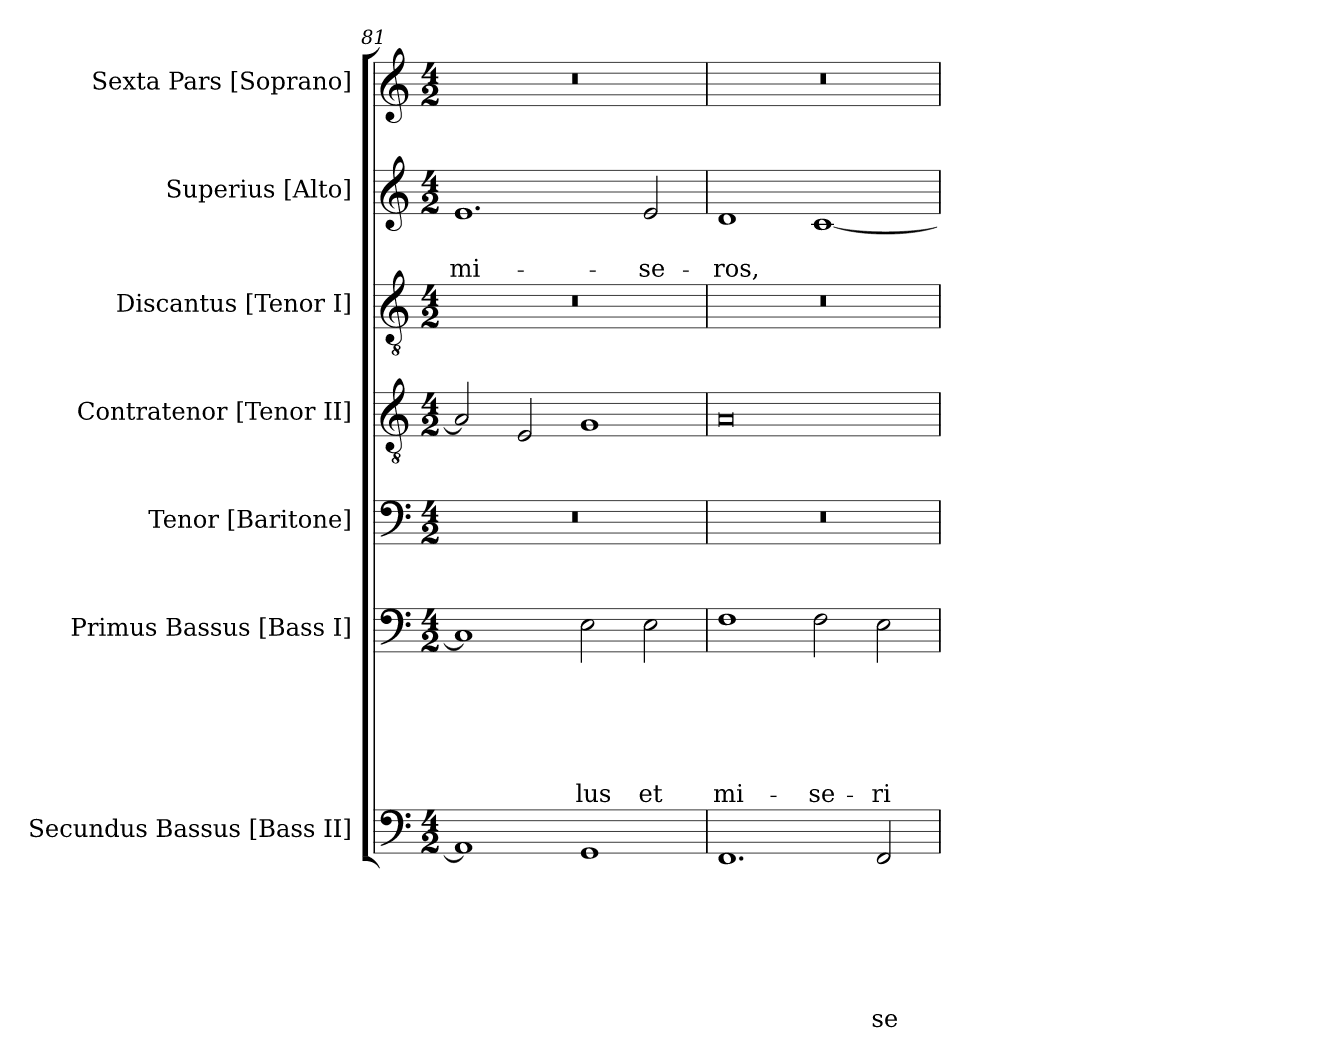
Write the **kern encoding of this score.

**kern	**text	**text	**text	**text	**text	**text	**text	**kern	**text	**text	**text	**text	**text	**text	**kern	**kern	**kern	**kern	**text	**text	**kern
*part7	*part7	*part7	*part7	*part7	*part7	*part7	*part7	*part6	*part6	*part6	*part6	*part6	*part6	*part6	*part5	*part4	*part3	*part2	*part2	*part2	*part1
*staff7	*staff7	*staff7	*staff7	*staff7	*staff7	*staff7	*staff7	*staff6	*staff6	*staff6	*staff6	*staff6	*staff6	*staff6	*staff5	*staff4	*staff3	*staff2	*staff2	*staff2	*staff1
*I"Secundus Bassus [Bass II]	*	*	*	*	*	*	*	*I"Primus Bassus [Bass I]	*	*	*	*	*	*	*I"Tenor [Baritone]	*I"Contratenor [Tenor II]	*I"Discantus [Tenor I]	*I"Superius [Alto]	*	*	*I"Sexta Pars [Soprano]
*I'B II	*	*	*	*	*	*	*	*I'B I	*	*	*	*	*	*	*I'Bar	*I'T II	*I'T I	*I'A	*	*	*I'S
*clefF4	*	*	*	*	*	*	*	*clefF4	*	*	*	*	*	*	*clefF4	*clefGv2	*clefGv2	*clefG2	*	*	*clefG2
*k[]	*	*	*	*	*	*	*	*k[]	*	*	*	*	*	*	*k[]	*k[]	*k[]	*k[]	*	*	*k[]
*C:	*	*	*	*	*	*	*	*C:	*	*	*	*	*	*	*C:	*C:	*C:	*C:	*	*	*C:
*M4/2	*	*	*	*	*	*	*	*M4/2	*	*	*	*	*	*	*M4/2	*M4/2	*M4/2	*M4/2	*	*	*M4/2
=81	=81	=81	=81	=81	=81	=81	=81	=81	=81	=81	=81	=81	=81	=81	=81	=81	=81	=81	=81	=81	=81
!	!	!	!	!	!	!	!	!	!	!	!	!	!	!	!	!	!	!	!	!LO:LY:b	!
1AA]	.	.	.	.	.	.	.	1C]	.	.	.	.	.	.	0r	2A/]	0r	1.e	.	mi-	0r
.	.	.	.	.	.	.	.	.	.	.	.	.	.	.	.	2E/	.	.	.	.	.
!	!	!	!	!	!	!	!	!	!	!	!	!	!	!LO:LY:b	!	!	!	!	!	!	!
1GG	.	.	.	.	.	.	.	2E\	.	.	.	.	.	-lus	.	1G	.	.	.	.	.
!	!	!	!	!	!	!	!	!	!	!	!	!	!	!LO:LY:b	!	!	!	!	!	!LO:LY:b	!
.	.	.	.	.	.	.	.	2E\	.	.	.	.	.	et	.	.	.	2e/	.	-se-	.
=82	=82	=82	=82	=82	=82	=82	=82	=82	=82	=82	=82	=82	=82	=82	=82	=82	=82	=82	=82	=82	=82
!	!	!	!	!	!	!	!	!	!	!	!	!	!	!LO:LY:b	!	!	!	!	!	!LO:LY:b	!
1.FF	.	.	.	.	.	.	.	1F	.	.	.	.	.	mi-	0r	0A	0r	1d	.	-ros,	0r
!	!	!	!	!	!	!	!	!	!	!	!	!	!	!LO:LY:b	!	!	!	!	!	!	!
.	.	.	.	.	.	.	.	2F\	.	.	.	.	.	-se-	.	.	.	[<1c	.	.	.
!	!	!	!	!	!	!	!LO:LY:b:rj	!	!	!	!	!	!	!LO:LY:b	!	!	!	!	!	!	!
2FF/	.	.	.	.	.	.	-se-	2E\	.	.	.	.	.	-ri-	.	.	.	.	.	.	.
=	=	=	=	=	=	=	=	=	=	=	=	=	=	=	=	=	=	=	=	=	=
*-	*-	*-	*-	*-	*-	*-	*-	*-	*-	*-	*-	*-	*-	*-	*-	*-	*-	*-	*-	*-	*-
